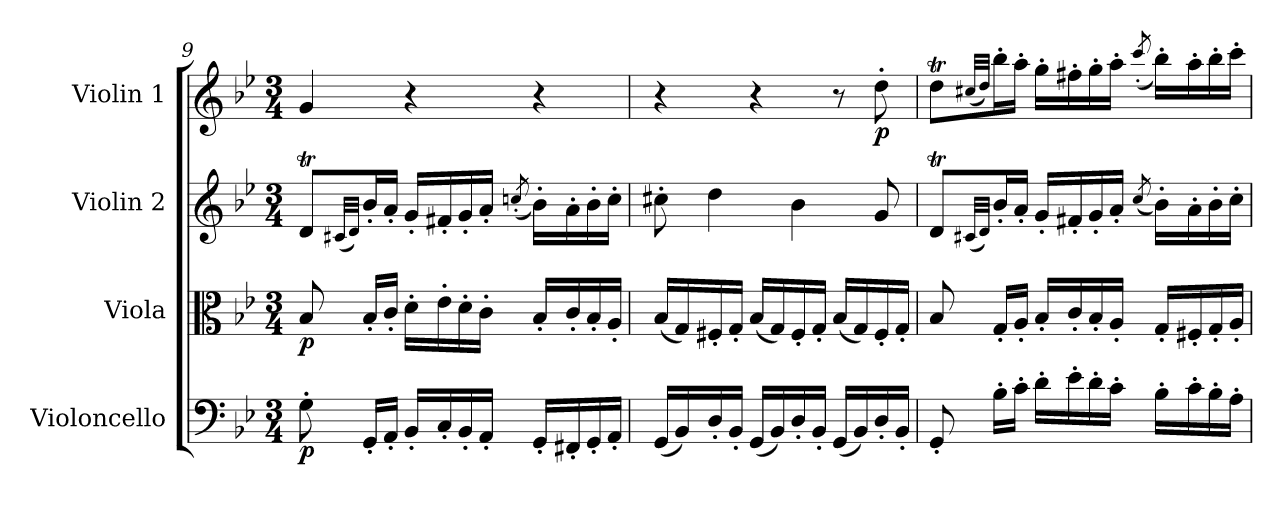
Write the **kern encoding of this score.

**kern	**dynam	**kern	**dynam	**kern	**kern	**dynam
*part4	*part4	*part3	*part3	*part2	*part1	*part1
*staff4	*staff4	*staff3	*staff3	*staff2	*staff1	*staff1
*I"Violoncello	*	*I"Viola	*	*I"Violin 2	*I"Violin 1	*
*I'Vc	*	*I'Vla	*	*I'Vln	*I'Vln	*
!!LO:LB:g=z
*clefF4	*	*clefC3	*	*clefG2	*clefG2	*
*k[b-e-]	*	*k[b-e-]	*	*k[b-e-]	*k[b-e-]	*
*M3/4	*	*M3/4	*	*M3/4	*M3/4	*
=9	=9	=9	=9	=9	=9	=9
!	!LO:DY:b	!	!LO:DY:b	!	!	!
8G'\	p	8B-/	p	8dt/L	4g/	.
.	.	.	.	(32qc#X/LLL	.	.
.	.	.	.	32qd/JJJ)	.	.
16GG'/LL	.	16B-'/LL	.	16b-'/L	.	.
16AA'/JJ	.	16c'/JJ	.	16a'/JJ	.	.
16BB-'/LL	.	16d'\LL	.	16g'/LL	4r	.
16C'/	.	16e-'\	.	16f#X'/	.	.
16BB-'/	.	16d'\	.	16g'/	.	.
16AA'/JJ	.	16c'\JJ	.	16a'/JJ	.	.
.	.	.	.	(8qccn'/	.	.
16GG'/LL	.	16B-'/LL	.	16b-'\LL)	4r	.
16FF#X'/	.	16c'/	.	16a'\	.	.
16GG'/	.	16B-'/	.	16b-'\	.	.
16AA'/JJ	.	16A'/JJ	.	16cc'\JJ	.	.
=10	=10	=10	=10	=10	=10	=10
(16GG/LL	.	(16B-/LL	.	8cc#X'\	4r	.
16BB-/)	.	16G/)	.	.	.	.
16D'/	.	16F#X'/	.	4dd\	.	.
16BB-'/JJ	.	16G'/JJ	.	.	.	.
(16GG/LL	.	(16B-/LL	.	.	4r	.
16BB-/)	.	16G/)	.	.	.	.
16D'/	.	16F#'/	.	4b-\	.	.
16BB-'/JJ	.	16G'/JJ	.	.	.	.
(16GG/LL	.	(16B-/LL	.	.	8r	.
16BB-/)	.	16G/)	.	.	.	.
!	!	!	!	!	!	!LO:DY:b
16D'/	.	16F#'/	.	8g/	8dd'\	p
16BB-'/JJ	.	16G'/JJ	.	.	.	.
=11	=11	=11	=11	=11	=11	=11
8GG'/	.	8B-/	.	8dt/L	8ddt\L	.
.	.	.	.	(32qc#X/LLL	(32qcc#X/LLL	.
.	.	.	.	32qd/JJJ)	32qdd/JJJ)	.
16B-'\LL	.	16G'/LL	.	16b-'/L	16bb-'\L	.
16c'\JJ	.	16A'/JJ	.	16a'/JJ	16aa'\JJ	.
16d'\LL	.	16B-'/LL	.	16g'/LL	16gg'\LL	.
16e-'\	.	16c'/	.	16f#X'/	16ff#X'\	.
16d'\	.	16B-'/	.	16g'/	16gg'\	.
16c'\JJ	.	16A'/JJ	.	16a'/JJ	16aa'\JJ	.
.	.	.	.	(8qcc/	(8qccc'/	.
16B-'\LL	.	16G'/LL	.	16b-'\LL)	16bb-'\LL)	.
16c'\	.	16F#X'/	.	16a'\	16aa'\	.
16B-'\	.	16G'/	.	16b-'\	16bb-'\	.
16A'\JJ	.	16A'/JJ	.	16cc'\JJ	16ccc'\JJ	.
=	=	=	=	=	=	=
*-	*-	*-	*-	*-	*-	*-
